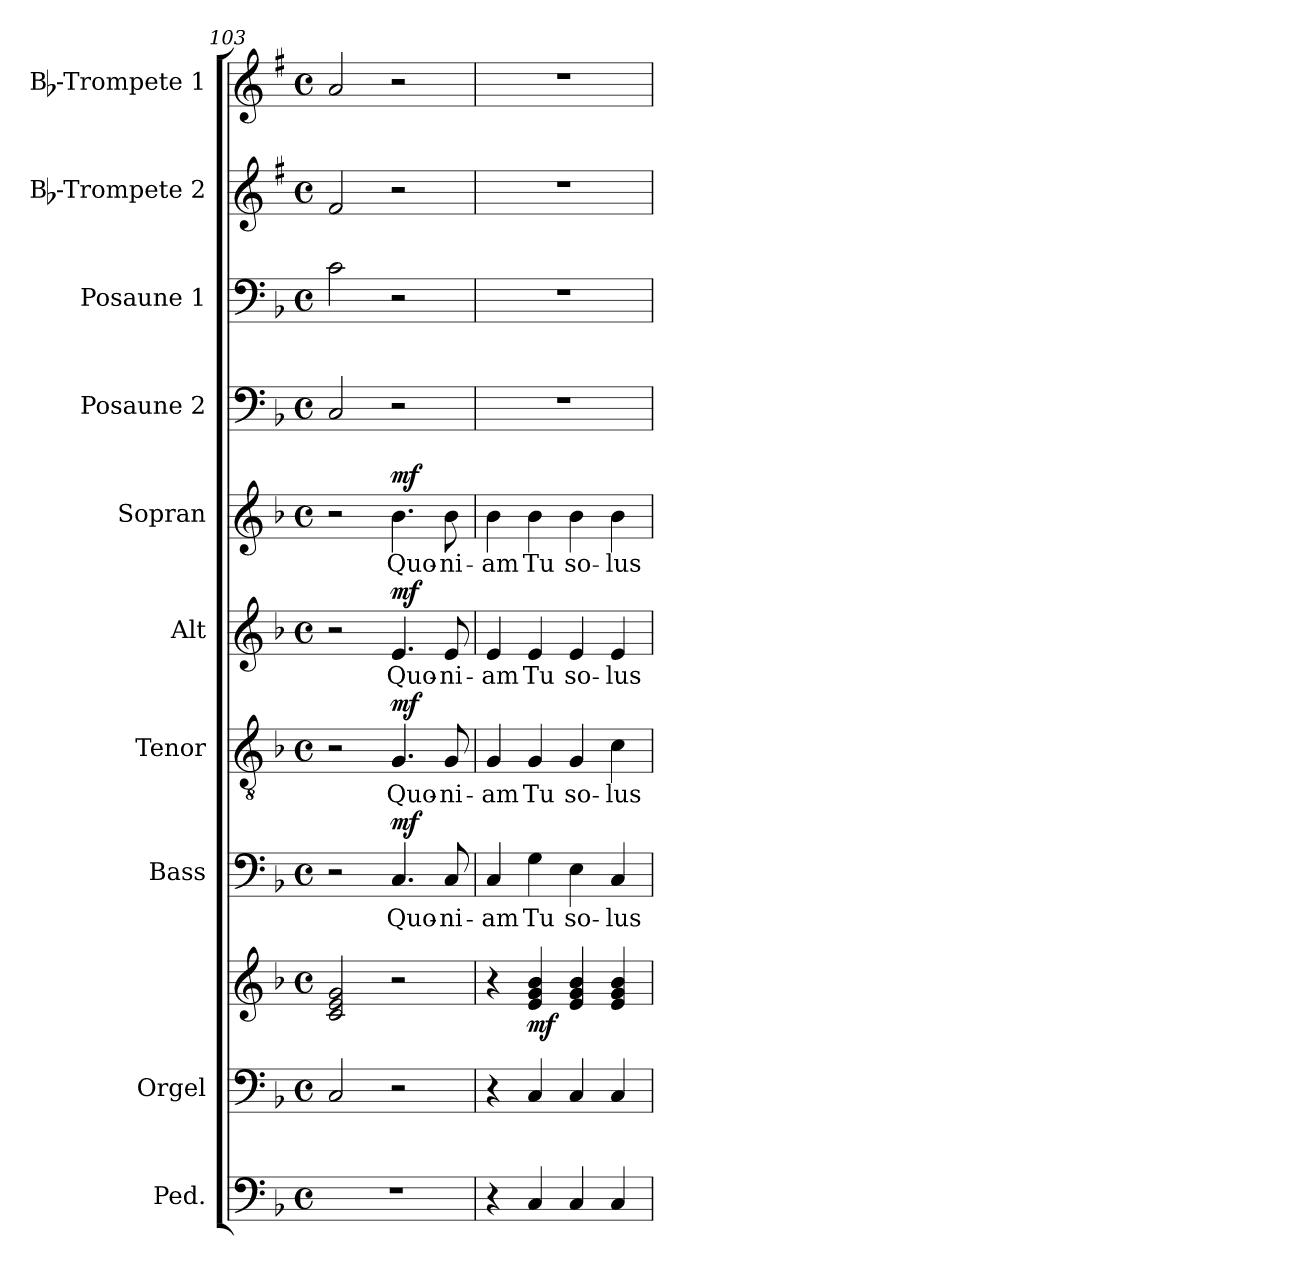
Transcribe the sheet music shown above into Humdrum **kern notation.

**kern	**kern	**kern	**dynam	**kern	**text	**dynam	**kern	**text	**dynam	**kern	**text	**dynam	**kern	**text	**dynam	**kern	**kern	**kern	**kern
*part10	*part9	*part9	*part9	*part8	*part8	*part8	*part7	*part7	*part7	*part6	*part6	*part6	*part5	*part5	*part5	*part4	*part3	*part2	*part1
*staff11	*staff10	*staff9	*staff9/10	*staff8	*staff8	*staff8	*staff7	*staff7	*staff7	*staff6	*staff6	*staff6	*staff5	*staff5	*staff5	*staff4	*staff3	*staff2	*staff1
*I"Ped.	*I"Orgel	*	*	*I"Bass	*	*	*I"Tenor	*	*	*I"Alt	*	*	*I"Sopran	*	*	*I"Posaune 2	*I"Posaune 1	*I"Bb-Trompete 2	*I"Bb-Trompete 1
*	*I'Org.	*	*	*I'B.	*	*	*I'T.	*	*	*I'A.	*	*	*I'S.	*	*	*I'Pos. 2	*I'Pos. 1	*I'Bb Trp. 2	*I'Bb Trp. 1
*clefF4	*clefF4	*clefG2	*	*clefF4	*	*	*clefGv2	*	*	*clefG2	*	*	*clefG2	*	*	*clefF4	*clefF4	*clefG2	*clefG2
*ITrd7c12	*	*	*	*	*	*	*	*	*	*	*	*	*	*	*	*	*	*ITrd1c2	*ITrd1c2
*k[b-]	*k[b-]	*k[b-]	*	*k[b-]	*	*	*k[b-]	*	*	*k[b-]	*	*	*k[b-]	*	*	*k[b-]	*k[b-]	*k[b-]	*k[b-]
*F:	*F:	*F:	*	*F:	*	*	*F:	*	*	*F:	*	*	*F:	*	*	*F:	*F:	*F:	*F:
*M4/4	*M4/4	*M4/4	*	*M4/4	*	*	*M4/4	*	*	*M4/4	*	*	*M4/4	*	*	*M4/4	*M4/4	*M4/4	*M4/4
*met(c)	*met(c)	*met(c)	*	*met(c)	*	*	*met(c)	*	*	*met(c)	*	*	*met(c)	*	*	*met(c)	*met(c)	*met(c)	*met(c)
=103	=103	=103	=103	=103	=103	=103	=103	=103	=103	=103	=103	=103	=103	=103	=103	=103	=103	=103	=103
1r	2C/	2c/ 2e/ 2g/	.	2r	.	.	2r	.	.	2r	.	.	2r	.	.	2C/	2c\	2e/	2g/
!	!	!	!	!	!LO:LY:b	!LO:DY:a	!	!LO:LY:b	!LO:DY:a	!	!LO:LY:b	!LO:DY:a	!	!LO:LY:b	!LO:DY:a	!	!	!	!
.	2r	2r	.	4.C/	Quo-	mf	4.G/	Quo-	mf	4.e/	Quo-	mf	4.b-\	Quo-	mf	2r	2r	2r	2r
!	!	!	!	!	!LO:LY:b	!	!	!LO:LY:b	!	!	!LO:LY:b	!	!	!LO:LY:b	!	!	!	!	!
.	.	.	.	8C/	-ni-	.	8G/	-ni-	.	8e/	-ni-	.	8b-\	-ni-	.	.	.	.	.
=104	=104	=104	=104	=104	=104	=104	=104	=104	=104	=104	=104	=104	=104	=104	=104	=104	=104	=104	=104
!	!	!	!	!	!LO:LY:b	!	!	!LO:LY:b	!	!	!LO:LY:b	!	!	!LO:LY:b	!	!	!	!	!
4r	4r	4r	.	4C/	-am	.	4G/	-am	.	4e/	-am	.	4b-\	-am	.	1r	1r	1r	1r
!	!	!	!LO:DY:b	!	!LO:LY:b	!	!	!LO:LY:b	!	!	!LO:LY:b	!	!	!LO:LY:b	!	!	!	!	!
4CC/	4C/	4e/ 4g/ 4b-/	mf	4G\	Tu	.	4G/	Tu	.	4e/	Tu	.	4b-\	Tu	.	.	.	.	.
!	!	!	!	!	!LO:LY:b	!	!	!LO:LY:b	!	!	!LO:LY:b	!	!	!LO:LY:b	!	!	!	!	!
4CC/	4C/	4e/ 4g/ 4b-/	.	4E\	so-	.	4G/	so-	.	4e/	so-	.	4b-\	so-	.	.	.	.	.
!	!	!	!	!	!LO:LY:b	!	!	!LO:LY:b	!	!	!LO:LY:b	!	!	!LO:LY:b	!	!	!	!	!
4CC/	4C/	4e/ 4g/ 4b-/	.	4C/	-lus	.	4c\	-lus	.	4e/	-lus	.	4b-\	-lus	.	.	.	.	.
=	=	=	=	=	=	=	=	=	=	=	=	=	=	=	=	=	=	=	=
*-	*-	*-	*-	*-	*-	*-	*-	*-	*-	*-	*-	*-	*-	*-	*-	*-	*-	*-	*-
